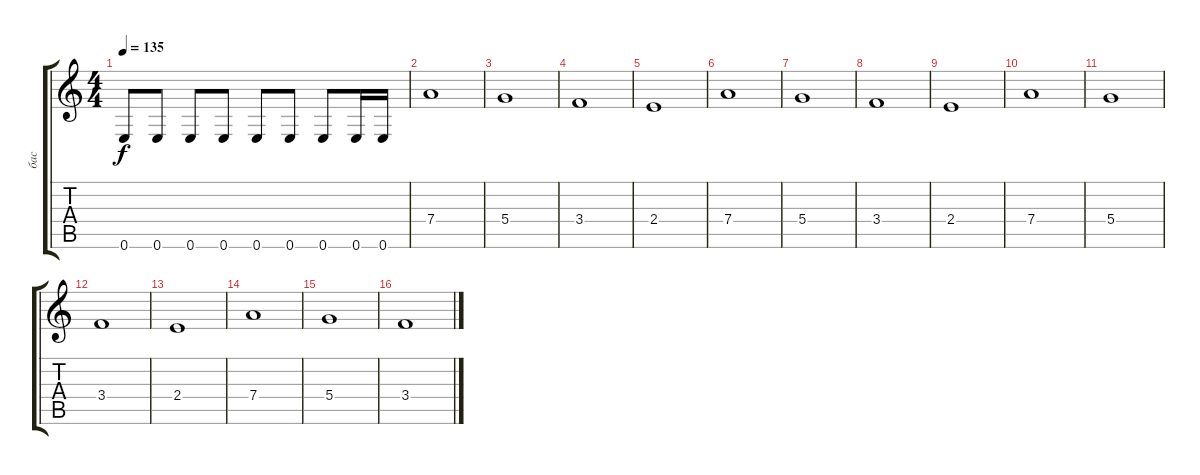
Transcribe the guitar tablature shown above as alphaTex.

\track ("бас" "бас") {instrument electricbassfinger}
\staff {score tabs}
\tuning (E4 B3 G3 D3 A2 E2) {hide}
\ts (4 4)
\tempo 135
\clef g2
\ks c
0.6.8{dy f} 0.6.8 0.6.8 0.6.8 0.6.8 0.6.8 0.6.8 0.6.16 0.6.16 |
7.4.1 |
5.4.1 |
3.4.1 |
2.4.1 |
7.4.1 |
5.4.1 |
3.4.1 |
2.4.1 |
7.4.1 |
5.4.1 |
3.4.1 |
2.4.1 |
7.4.1 |
5.4.1 |
3.4.1
